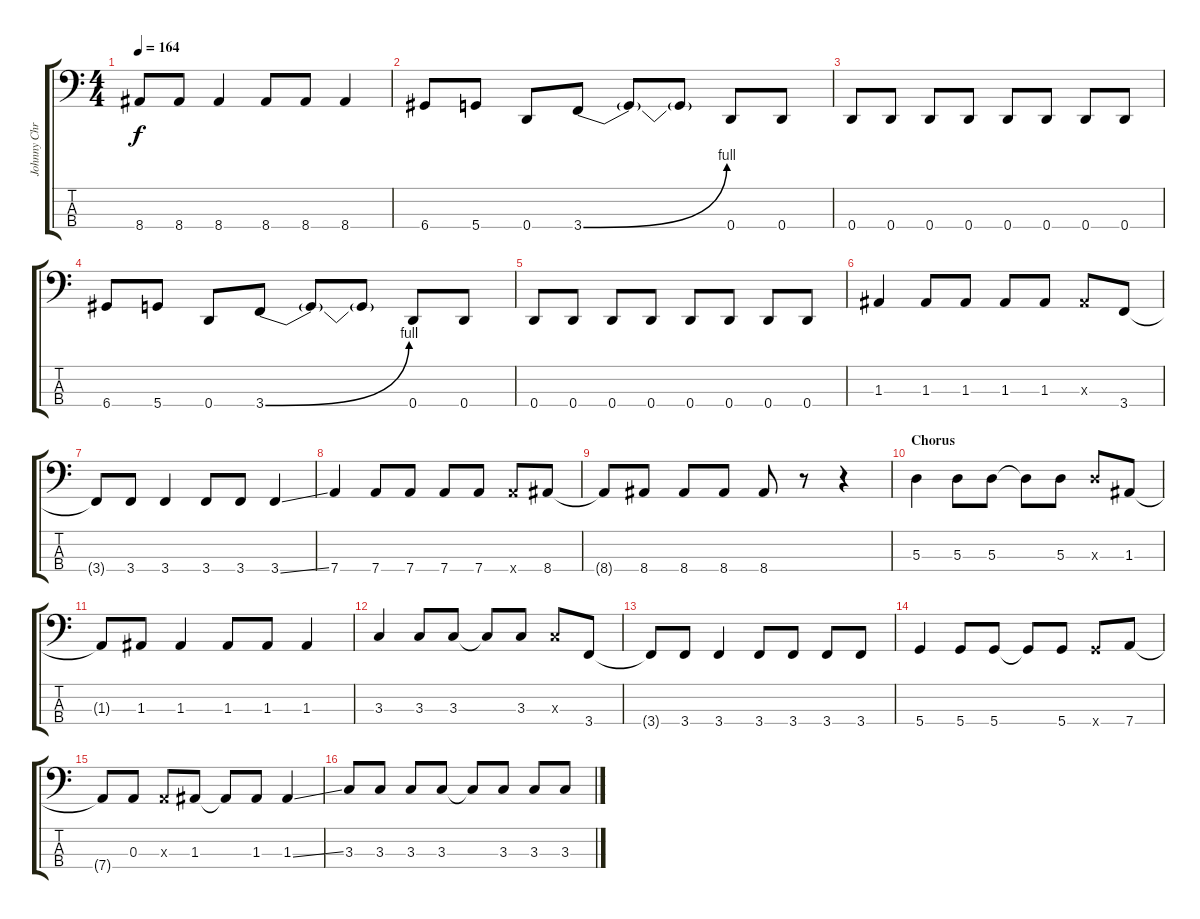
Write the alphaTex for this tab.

\track ("Johnny Christ (Bass)" "Johnny Chr") {instrument electricbasspick}
\staff {score tabs}
\tuning (G2 D2 A1 D1) {hide}
\ts (4 4)
\tempo 164
\clef f4
\ks c
8.4{t}.8{dy f} 8.4.8 8.4.4 8.4.8 8.4.8 8.4.4 |
6.4.8 5.4.8 0.4.8 3.4{be (bend 0 0 60 4)}.8 3.4{t}.8 3.4{t}.8 0.4.8 0.4.8 |
0.4.8 0.4.8 0.4.8 0.4.8 0.4.8 0.4.8 0.4.8 0.4.8 |
6.4.8 5.4.8 0.4.8 3.4{be (bend 0 0 60 4)}.8 3.4{t}.8 3.4{t}.8 0.4.8 0.4.8 |
0.4.8 0.4.8 0.4.8 0.4.8 0.4.8 0.4.8 0.4.8 0.4.8 |
1.3.4 1.3.8 1.3.8 1.3.8 1.3.8 1.3{x}.8 3.4.8 |
3.4{t}.8 3.4.8 3.4.4 3.4.8 3.4.8 3.4{ss}.4 |
7.4.4 7.4.8 7.4.8 7.4.8 7.4.8 7.4{x}.8 8.4.8 |
8.4{t}.8 8.4.8 8.4.8 8.4.8 8.4.8 r.8 r.4 |
\section ("" "Chorus")
5.3.4 5.3.8 5.3.8 5.3{t}.8 5.3.8 5.3{x}.8 1.3.8 |
1.3{t}.8 1.3.8 1.3.4 1.3.8 1.3.8 1.3.4 |
3.3.4 3.3.8 3.3.8 3.3{t}.8 3.3.8 3.3{x}.8 3.4.8 |
3.4{t}.8 3.4.8 3.4.4 3.4.8 3.4.8 3.4.8 3.4.8 |
5.4.4 5.4.8 5.4.8 5.4{t}.8 5.4.8 5.4{x}.8 7.4.8 |
7.4{t}.8 0.3.8 0.3{x}.8 1.3.8 1.3{t}.8 1.3.8 1.3{ss}.4 |
3.3.8 3.3.8 3.3.8 3.3.8 3.3{t}.8 3.3.8 3.3.8 3.3.8
